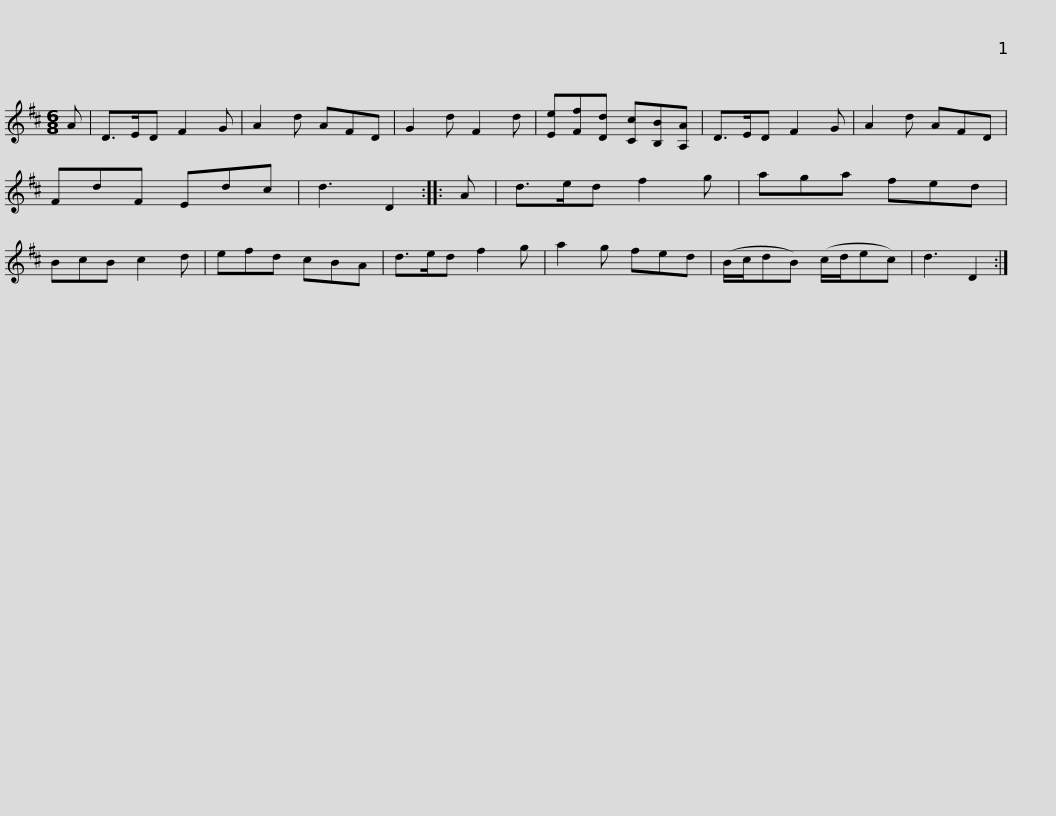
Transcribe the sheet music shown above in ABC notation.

X:1
L:1/8
M:6/8
I:linebreak $
K:D
V:1 treble
V:1
 A | D>ED F2 G | A2 d AFD | G2 d F2 d | [Ee][Ff][Dd] [Cc][B,B][A,A] | %5
 D>ED F2 G | A2 d AFD | FdF Edc | d3 D2 ::$ A | %10
 d>ed f2 g | aga fed | BcB c2 d | efd cBA | d>ed f2 g | %15
 a2 g fed | (B/c/dB) (c/d/ec) |$ d3 D2 :| %18
